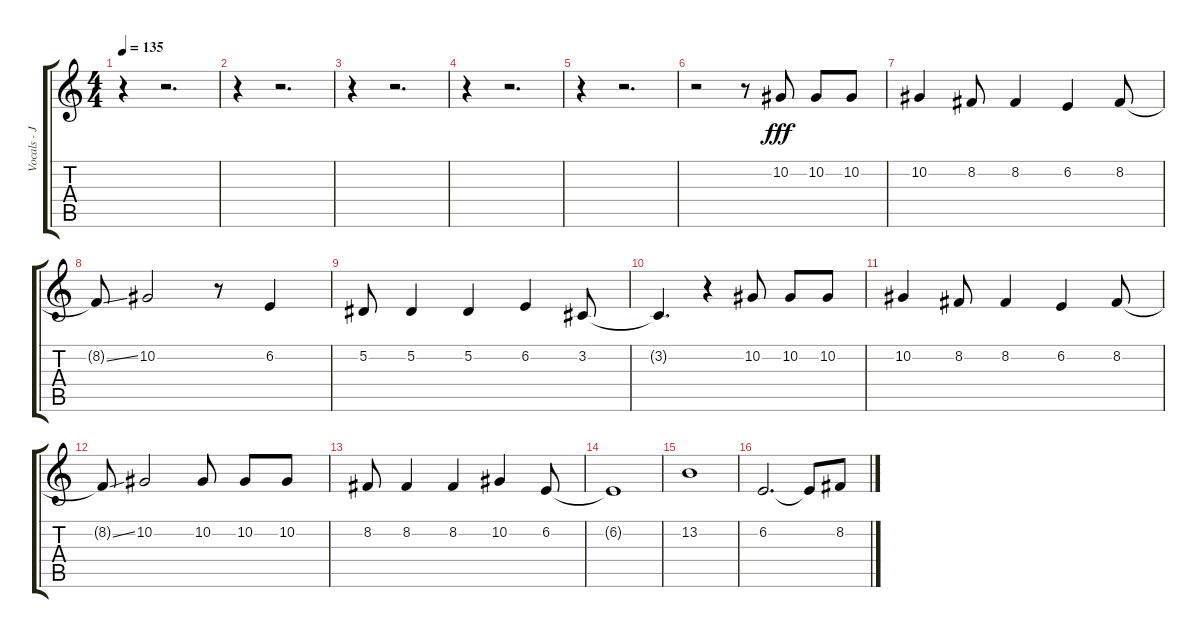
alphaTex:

\track ("Vocals - Johnny Franck" "Vocals - J") {instrument lead2sawtooth}
\staff {score tabs}
\tuning (Eb4 Bb3 Gb3 Db3 Ab2 Db2) {hide}
\ts (4 4)
\tempo 135
\clef g2
\ks c
r.4{dy fff} r.2{d} |
r.4 r.2{d} |
r.4 r.2{d} |
r.4 r.2{d} |
r.4 r.2{d} |
r.2 r.8 10.2.8 10.2.8 10.2.8 |
10.2.4 8.2.8 8.2.4 6.2.4 8.2.8 |
8.2{ss t}.8 10.2.2 r.8 6.2.4 |
5.2.8 5.2.4 5.2.4 6.2.4 3.2.8 |
3.2{t}.4{d} r.4 10.2.8 10.2.8 10.2.8 |
10.2.4 8.2.8 8.2.4 6.2.4 8.2.8 |
8.2{ss t}.8 10.2.2 10.2.8 10.2.8 10.2.8 |
8.2.8 8.2.4 8.2.4 10.2.4 6.2.8 |
6.2{t}.1 |
13.2.1 |
6.2.2{d} 6.2{t}.8 8.2.8
